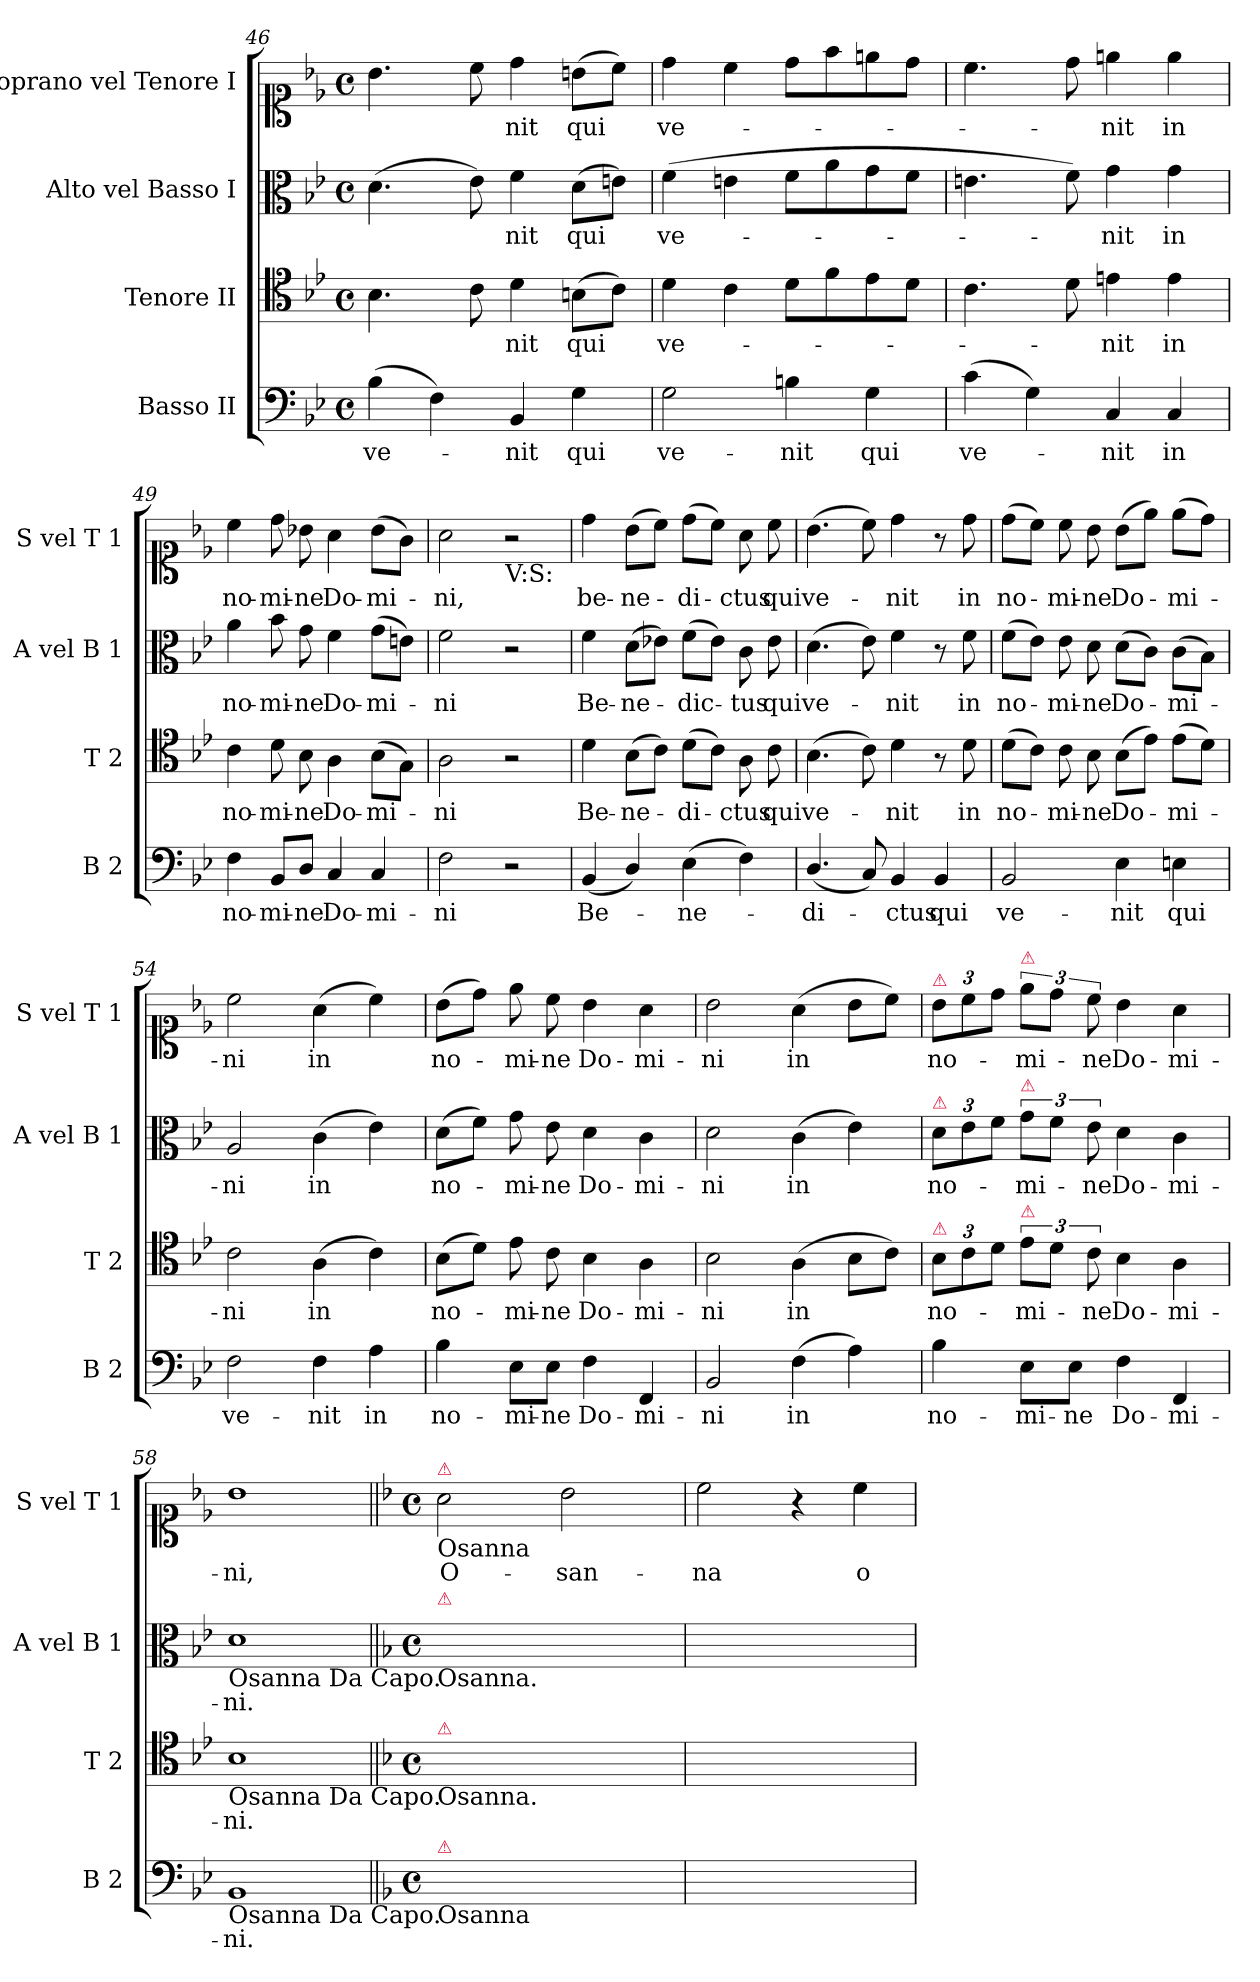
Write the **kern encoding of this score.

**kern	**text	**kern	**text	**kern	**text	**kern	**text
*part4	*part4	*part3	*part3	*part2	*part2	*part1	*part1
*staff4	*staff4	*staff3	*staff3	*staff2	*staff2	*staff1	*staff1
*I"Basso II	*	*I"Tenore II	*	*I"Alto vel Basso I	*	*I"Soprano vel Tenore I	*
*I'B 2	*	*I'T 2	*	*I'A vel B 1	*	*I'S vel T 1	*
*clefF4	*	*clefC4	*	*clefC3	*	*clefC1	*
*k[b-e-]	*	*k[b-e-]	*	*k[b-e-]	*	*k[b-e-]	*
*M4/4	*	*M4/4	*	*M4/4	*	*M4/4	*
*met(c)	*	*met(c)	*	*met(c)	*	*met(c)	*
=46	=46	=46	=46	=46	=46	=46	=46
(4B-\	ve-	4.B-\	.	(4.d\	.	4.b-\	.
4F\)	.	.	.	.	.	.	.
.	.	8c\	.	8e-\)	.	8cc\	.
4BB-/	-nit	4d\	-nit	4f\	-nit	4dd\	-nit
4G\	qui	(8Bn\L	qui	(8d\L	qui	(8bn\L	qui
.	.	8c\J)	.	8en\J)	.	8cc\J)	.
=47	=47	=47	=47	=47	=47	=47	=47
2G\	ve-	4d\	ve-	(4f\	ve-	4dd\	ve-
.	.	4c\	.	4en\	.	4cc\	.
4Bn\	-nit	8d\L	.	8f\L	.	8dd\L	.
.	.	8f\	.	8a\	.	8ff\	.
4G\	qui	8e-\	.	8g\	.	8een\	.
.	.	8d\J	.	8f\J	.	8dd\J	.
=48	=48	=48	=48	=48	=48	=48	=48
(4c\	ve-	4.c\	.	4.en\	.	4.cc\	.
4G\)	.	.	.	.	.	.	.
.	.	8d\	.	8f\)	.	8dd\	.
4C/	-nit	4en\	-nit	4g\	-nit	4een\	-nit
4C/	in	4e\	in	4g\	in	4ee\	in
=49	=49	=49	=49	=49	=49	=49	=49
4F\	no-	4c\	no-	4a\	no-	4cc\	no-
8BB-/L	-mi-	8d\	-mi-	8b-\	-mi-	8dd\	-mi-
8D/J	-ne	8B-\	-ne	8g\	-ne	8b-X\	-ne
4C/	Do-	4A\	Do-	4f\	Do-	4a\	Do-
4C/	-mi-	(8B-\L	-mi-	(8g\L	-mi-	(8b-\L	-mi-
.	.	8G\J)	.	8en\J)	.	8g\J)	.
=50	=50	=50	=50	=50	=50	=50	=50
2F\	-ni	2A\	-ni	2f\	-ni	2a\	-ni,
!	!	!	!	!	!	!LO:TX:b:t=V&colon;S&colon;	!
2r	.	2r	.	2r	.	2r	.
=51	=51	=51	=51	=51	=51	=51	=51
(4BB-/	Be-	4d\	Be-	4f\	Be-	4dd\	be-
4D/)	.	(8B-\L	-ne-	(8d\L	-ne-	(8b-\L	-ne-
.	.	8c\J)	.	8e-X\J)	.	8cc\J)	.
(4E-\	-ne-	(8d\L	-di-	(8f\L	-dic-	(8dd\L	-di-
.	.	8c\J)	.	8e-\J)	.	8cc\J)	.
4F\)	.	8A\	-ctus	8c\	-tus	8a\	-ctus
.	.	8c\	qui	8e-\	qui	8cc\	qui
=52	=52	=52	=52	=52	=52	=52	=52
(4.D/	-di-	(4.B-\	ve-	(4.d\	ve-	(4.b-\	ve-
8C/)	.	8c\)	.	8e-\)	.	8cc\)	.
4BB-/	-ctus	4d\	-nit	4f\	-nit	4dd\	-nit
4BB-/	qui	8r	.	8r	.	8r	.
.	.	8d\	in	8f\	in	8dd\	in
=53	=53	=53	=53	=53	=53	=53	=53
2BB-/	ve-	(8d\L	no-	(8f\L	no-	(8dd\L	no-
.	.	8c\J)	.	8e-\J)	.	8cc\J)	.
.	.	8c\	-mi-	8e-\	-mi-	8cc\	-mi-
.	.	8B-\	-ne	8d\	-ne	8b-\	-ne
4E-\	-nit	(8B-\L	Do-	(8d\L	Do-	(8b-\L	Do-
.	.	8e-\J)	.	8c\J)	.	8ee-\J)	.
4En\	qui	(8e-\L	-mi-	(8c\L	-mi-	(8ee-\L	-mi-
.	.	8d\J)	.	8B-\J)	.	8dd\J)	.
=54	=54	=54	=54	=54	=54	=54	=54
2F\	ve-	2c\	-ni	2A/	-ni	2cc\	-ni
4F\	-nit	(4A\	in	(4c\	in	(4a\	in
4A\	in	4c\)	.	4e-\)	.	4cc\)	.
=55	=55	=55	=55	=55	=55	=55	=55
4B-\	no-	(8B-\L	no-	(8d\L	no-	(8b-\L	no-
.	.	8d\J)	.	8f\J)	.	8dd\J)	.
8E-\L	-mi-	8e-\	-mi-	8g\	-mi-	8ee-\	-mi-
8E-\J	-ne	8c\	-ne	8e-\	-ne	8cc\	-ne
4F\	Do-	4B-\	Do-	4d\	Do-	4b-\	Do-
4FF/	-mi-	4A\	-mi-	4c\	-mi-	4a\	-mi-
=56	=56	=56	=56	=56	=56	=56	=56
2BB-/	-ni	2B-\	-ni	2d\	-ni	2b-\	-ni
(4F\	in	(4A\	in	(4c\	in	(4a\	in
4A\)	.	8B-\L	.	4e-\)	.	8b-\L	.
.	.	8c\J)	.	.	.	8cc\J)	.
=57	=57	=57	=57	=57	=57	=57	=57
!	!	!	!	!	!	!LO:TX:a:color=crimson:t=⚠	!
!	!	!	!	!LO:TX:a:color=crimson:t=⚠	!	!	!
!	!	!LO:TX:a:color=crimson:t=⚠	!	!	!	!	!
4B-\	no-	12B-\L	no-	12d\L	no-	12b-\L	no-
.	.	12c\	.	12e-\	.	12cc\	.
.	.	12d\J	.	12f\J	.	12dd\J	.
!	!	!	!	!	!	!LO:TX:a:color=crimson:t=⚠	!
!	!	!	!	!LO:TX:a:color=crimson:t=⚠	!	!	!
!	!	!LO:TX:a:color=crimson:t=⚠	!	!	!	!	!
8E-\L	-mi-	12e-\L	-mi-	12g\L	-mi-	12ee-\L	-mi-
.	.	12d\J	.	12f\J	.	12dd\J	.
8E-\J	-ne	.	.	.	.	.	.
.	.	12c\	-ne	12e-\	-ne	12cc\	-ne
4F\	Do-	4B-\	Do-	4d\	Do-	4b-\	Do-
4FF/	-mi-	4A\	-mi-	4c\	-mi-	4a\	-mi-
=58	=58	=58	=58	=58	=58	=58	=58
!	!	!	!	!LO:TX:b:t=Osanna Da Capo.	!	!	!
!	!	!LO:TX:b:t=Osanna Da Capo.	!	!	!	!	!
!LO:TX:b:t=Osanna Da Capo.	!	!	!	!	!	!	!
1BB-	-ni.	1B-	-ni.	1d	-ni.	1b-	-ni,
=59||	=59||	=59||	=59||	=59||	=59||	=59||	=59||
*k[b-]	*	*k[b-]	*	*k[b-]	*	*k[b-]	*
*M4/4	*	*M4/4	*	*M4/4	*	*M4/4	*
*met(c)	*	*met(c)	*	*met(c)	*	*met(c)	*
!	!	!	!	!	!	!LO:TX:a:color=crimson:t=⚠	!
!	!	!	!	!	!	!LO:TX:b:t=Osanna	!
!	!	!	!	!LO:TX:a:color=crimson:t=⚠	!	!	!
!	!	!	!	!LO:TX:b:t=Osanna.	!	!	!
!	!	!LO:TX:a:color=crimson:t=⚠	!	!	!	!	!
!	!	!LO:TX:b:t=Osanna.	!	!	!	!	!
!LO:TX:a:color=crimson:t=⚠	!	!	!	!	!	!	!
!LO:TX:b:t=Osanna	!	!	!	!	!	!	!
(4F\yy	O-	2c\yy	O-	2a\yy	O-	2a\	O-
4A\yy)	.	.	.	.	.	.	.
(4c\yy	-san-	2B-\yy	-san-	2g\yy	-san-	2b-\	-san-
4C/yy)	.	.	.	.	.	.	.
=60	=60	=60	=60	=60	=60	=60	=60
2F\yy	-na	2A\yy	-na	2f\yy	-na	2cc\	-na
4ryy	.	4ryy	.	4ryy	.	4r	.
4F\yy	O-	4A\yy	o-	4f\yy	o-	4cc\	o-
=	=	=	=	=	=	=	=
*-	*-	*-	*-	*-	*-	*-	*-
